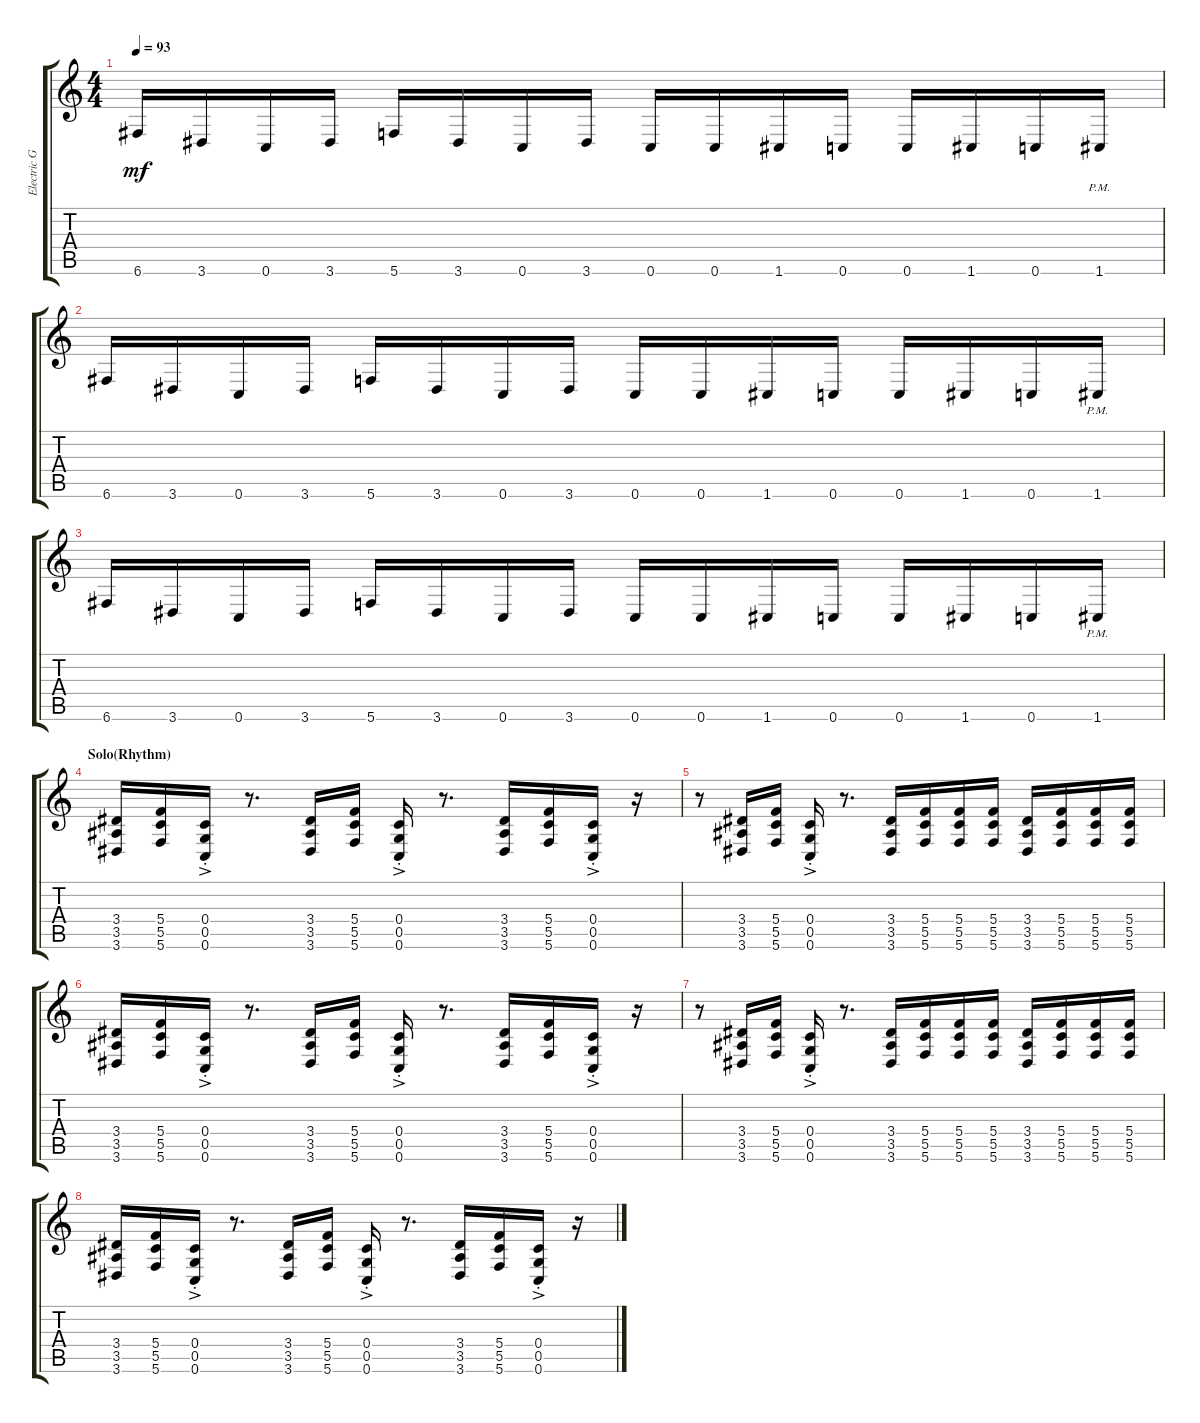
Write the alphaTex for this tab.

\track ("Electric Guitar" "Electric G") {instrument distortionguitar}
\staff {score tabs}
\tuning (D4 A3 F3 C3 G2 C2) {hide}
\ts (4 4)
\tempo 93
\clef g2
\ks c
6.6.16{dy mf} 3.6.16 0.6.16 3.6.16 5.6.16 3.6.16 0.6.16 3.6.16 0.6.16 0.6.16 1.6.16 0.6.16 0.6.16 1.6.16 0.6.16 1.6{pm}.16 |
6.6.16 3.6.16 0.6.16 3.6.16 5.6.16 3.6.16 0.6.16 3.6.16 0.6.16 0.6.16 1.6.16 0.6.16 0.6.16 1.6.16 0.6.16 1.6{pm}.16 |
6.6.16 3.6.16 0.6.16 3.6.16 5.6.16 3.6.16 0.6.16 3.6.16 0.6.16 0.6.16 1.6.16 0.6.16 0.6.16 1.6.16 0.6.16 1.6{pm}.16 |
\section ("" "Solo(Rhythm)")
(3.4 3.5 3.6).16 (5.4 5.5 5.6).16 (0.4 0.5 0.6{ac st}).16 r.8{d} (3.4 3.5 3.6).16 (5.4 5.5 5.6).16 (0.4 0.5 0.6{ac st}).16 r.8{d} (3.4 3.5 3.6).16 (5.4 5.5 5.6).16 (0.4 0.5 0.6{ac st}).16 r.16 |
r.8 (3.4 3.5 3.6).16 (5.4 5.5 5.6).16 (0.4 0.5 0.6{ac st}).16 r.8{d} (3.4 3.5 3.6).16 (5.4 5.5 5.6).16 (5.4 5.5 5.6).16 (5.4 5.5 5.6).16 (3.4 3.5 3.6).16 (5.4 5.5 5.6).16 (5.4 5.5 5.6).16 (5.4 5.5 5.6).16 |
(3.4 3.5 3.6).16 (5.4 5.5 5.6).16 (0.4 0.5 0.6{ac st}).16 r.8{d} (3.4 3.5 3.6).16 (5.4 5.5 5.6).16 (0.4 0.5 0.6{ac st}).16 r.8{d} (3.4 3.5 3.6).16 (5.4 5.5 5.6).16 (0.4 0.5 0.6{ac st}).16 r.16 |
r.8 (3.4 3.5 3.6).16 (5.4 5.5 5.6).16 (0.4 0.5 0.6{ac st}).16 r.8{d} (3.4 3.5 3.6).16 (5.4 5.5 5.6).16 (5.4 5.5 5.6).16 (5.4 5.5 5.6).16 (3.4 3.5 3.6).16 (5.4 5.5 5.6).16 (5.4 5.5 5.6).16 (5.4 5.5 5.6).16 |
(3.4 3.5 3.6).16 (5.4 5.5 5.6).16 (0.4 0.5 0.6{ac st}).16 r.8{d} (3.4 3.5 3.6).16 (5.4 5.5 5.6).16 (0.4 0.5 0.6{ac st}).16 r.8{d} (3.4 3.5 3.6).16 (5.4 5.5 5.6).16 (0.4 0.5 0.6{ac st}).16 r.16
